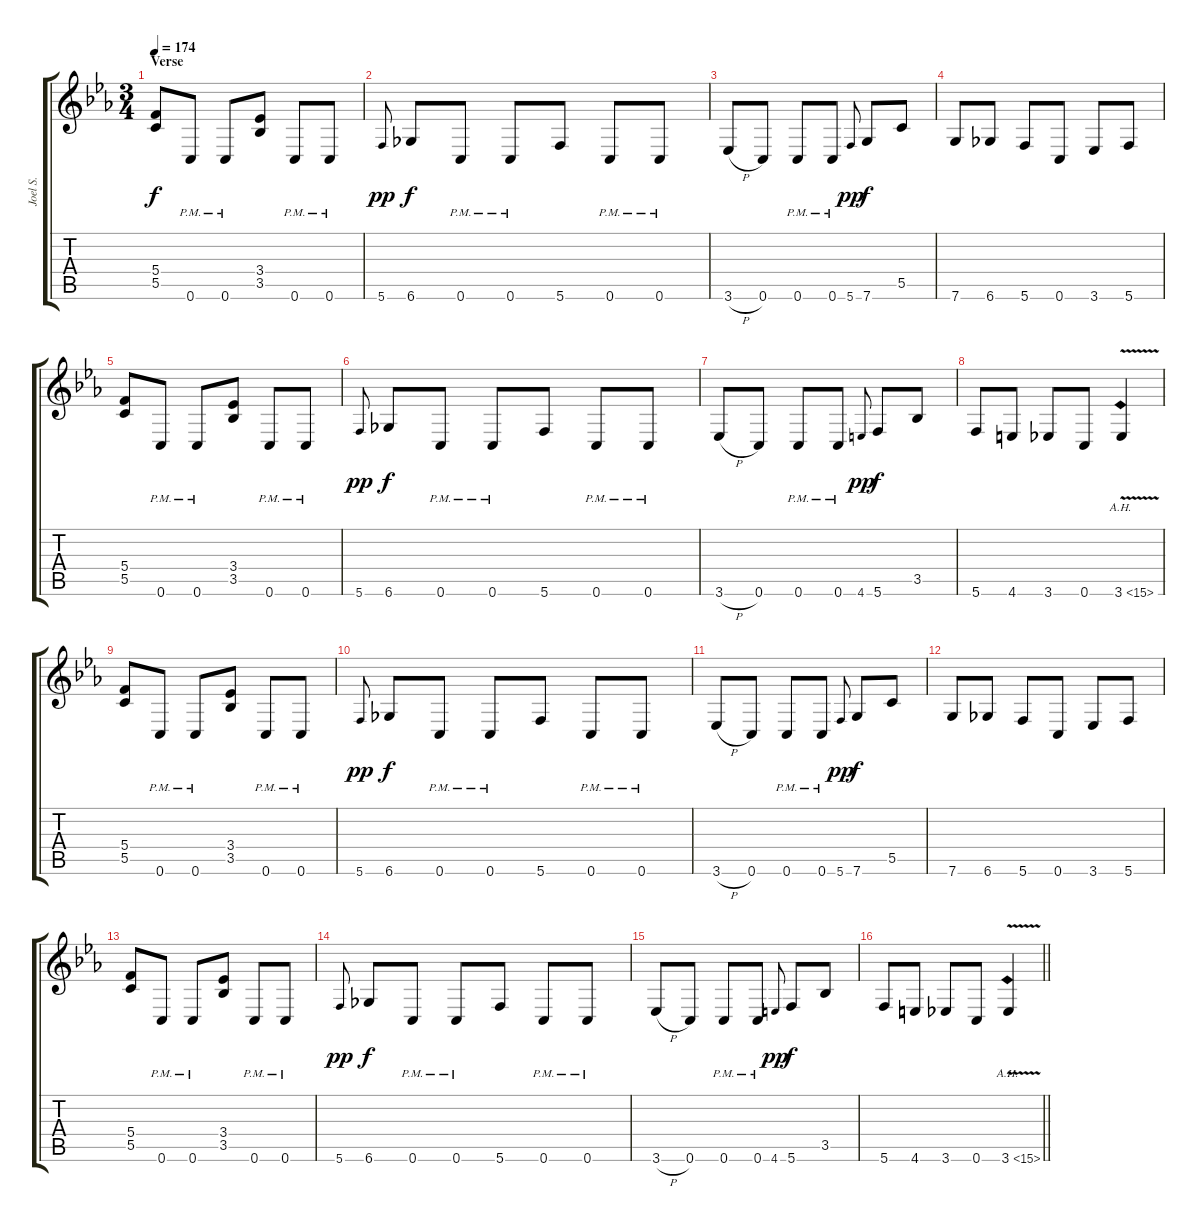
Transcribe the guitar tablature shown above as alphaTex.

\track ("Joel S." "Joel S.") {instrument distortionguitar}
\staff {score tabs}
\tuning (D4 A3 F3 C3 G2 C2) {hide}
\ts (3 4)
\section ("" "Verse")
\tempo 174
\clef g2
\ks cminor
(5.4 5.5).8{dy f} 0.6{pm}.8 0.6{pm}.8 (3.4 3.5).8 0.6{pm}.8 0.6{pm}.8 |
5.6.8{gr onbeat dy pp} 6.6.8{dy f} 0.6{pm}.8 0.6{pm}.8 5.6.8 0.6{pm}.8 0.6{pm}.8 |
3.6{h}.8 0.6.8 0.6{pm}.8 0.6{pm}.8 5.6.8{gr onbeat dy pp} 7.6.8{dy f} 5.5.8 |
7.6.8 6.6.8 5.6.8 0.6.8 3.6.8 5.6.8 |
(5.4 5.5).8 0.6{pm}.8 0.6{pm}.8 (3.4 3.5).8 0.6{pm}.8 0.6{pm}.8 |
5.6.8{gr onbeat dy pp} 6.6.8{dy f} 0.6{pm}.8 0.6{pm}.8 5.6.8 0.6{pm}.8 0.6{pm}.8 |
3.6{h}.8 0.6.8 0.6{pm}.8 0.6{pm}.8 4.6.8{gr onbeat dy pp} 5.6.8{dy f} 3.5.8 |
5.6.8 4.6.8 3.6.8 0.6.8 3.6{ah 12 v}.4 |
(5.4 5.5).8 0.6{pm}.8 0.6{pm}.8 (3.4 3.5).8 0.6{pm}.8 0.6{pm}.8 |
5.6.8{gr onbeat dy pp} 6.6.8{dy f} 0.6{pm}.8 0.6{pm}.8 5.6.8 0.6{pm}.8 0.6{pm}.8 |
3.6{h}.8 0.6.8 0.6{pm}.8 0.6{pm}.8 5.6.8{gr onbeat dy pp} 7.6.8{dy f} 5.5.8 |
7.6.8 6.6.8 5.6.8 0.6.8 3.6.8 5.6.8 |
(5.4 5.5).8 0.6{pm}.8 0.6{pm}.8 (3.4 3.5).8 0.6{pm}.8 0.6{pm}.8 |
5.6.8{gr onbeat dy pp} 6.6.8{dy f} 0.6{pm}.8 0.6{pm}.8 5.6.8 0.6{pm}.8 0.6{pm}.8 |
3.6{h}.8 0.6.8 0.6{pm}.8 0.6{pm}.8 4.6.8{gr onbeat dy pp} 5.6.8{dy f} 3.5.8 |
\barLineRight lightlight
5.6.8 4.6.8 3.6.8 0.6.8 3.6{ah 12 v}.4
